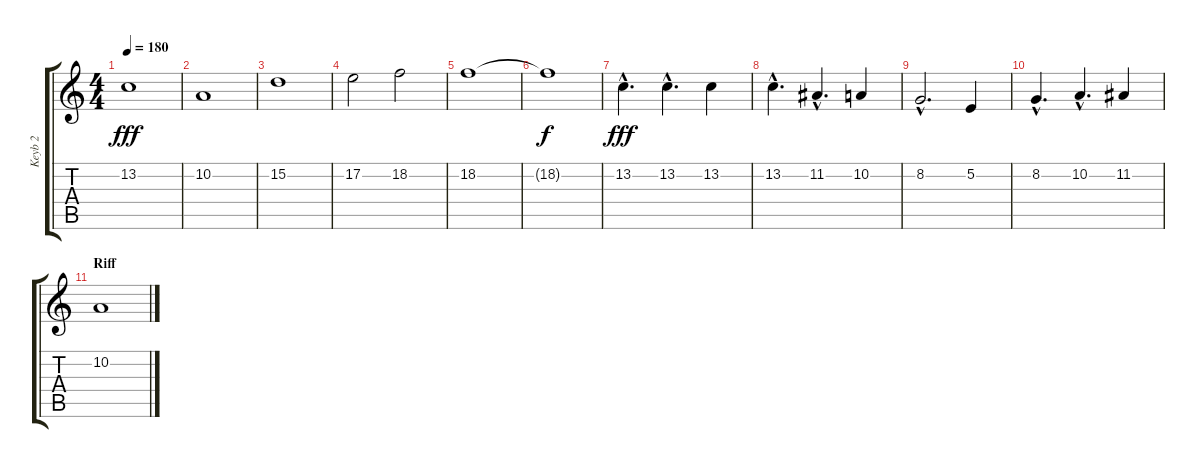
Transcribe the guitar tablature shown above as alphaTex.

\track ("Keyb 2" "Keyb 2") {instrument synthvoice}
\staff {score tabs}
\tuning (E4 B3 G3 D3 A2 E2) {hide}
\ts (4 4)
\tempo 180
\clef g2
\ks c
13.2.1{dy fff} |
10.2.1 |
15.2.1 |
17.2.2 18.2.2 |
18.2.1 |
18.2{t}.1{dy f} |
13.2{hac}.4{d dy fff} 13.2{hac}.4{d} 13.2.4 |
13.2{hac}.4{d} 11.2{hac}.4{d} 10.2.4 |
8.2{hac}.2{d} 5.2.4 |
8.2{hac}.4{d} 10.2{hac}.4{d} 11.2.4 |
\section ("" "Riff")
10.2.1
